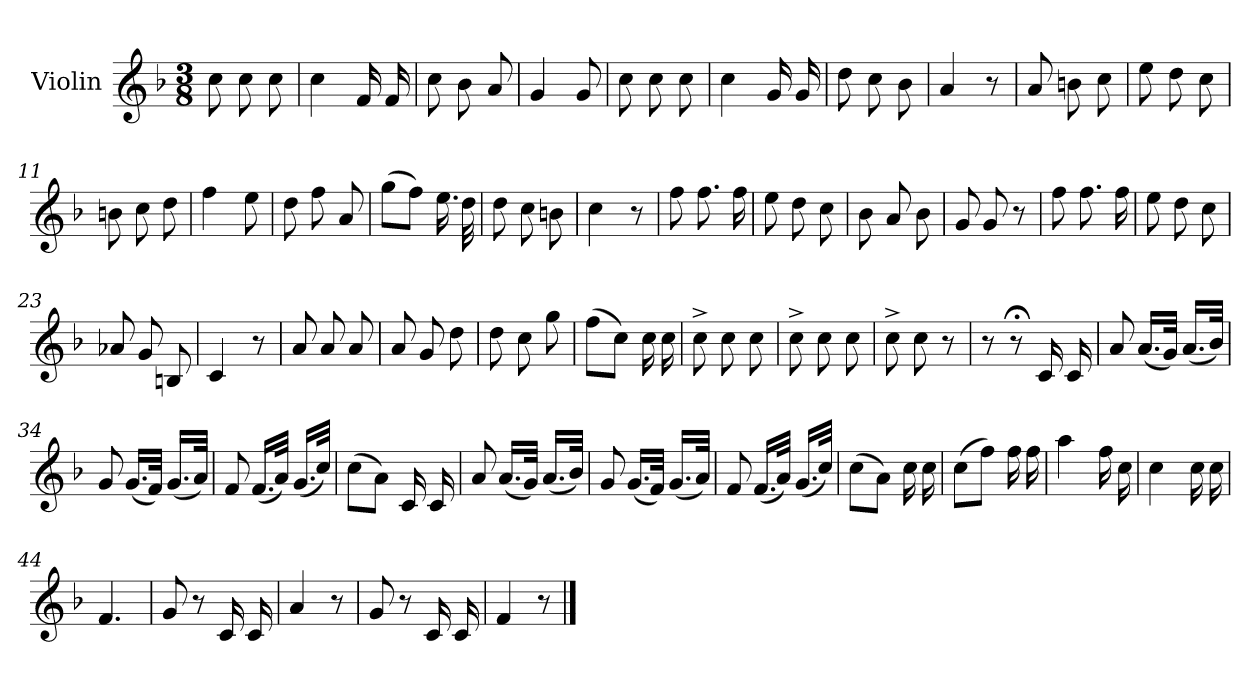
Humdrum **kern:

**kern	**dynam
*part1	*part1
*staff1	*staff1
*I"Violin	*
*I'Vln.	*
*clefG2	*
*k[b-]	*
*M3/8	*
=1	=1
!	!LO:DY:a
8cc\	Allegretto
8cc\	.
8cc\	.
=2	=2
4cc\	.
16f/	.
16f/	.
=3	=3
8cc\	.
8b-\	.
8a/	.
=4	=4
4g/	.
8g/	.
=5	=5
8cc\	.
8cc\	.
8cc\	.
=6	=6
4cc\	.
16g/	.
16g/	.
=7	=7
8dd\	.
8cc\	.
8b-\	.
=8	=8
4a/	.
8r	.
=9	=9
8a/	.
8bn\	.
8cc\	.
!!LO:LB:g=z
=10	=10
8ee\	.
8dd\	.
8cc\	.
=11	=11
8bn\	.
8cc\	.
8dd\	.
=12	=12
4ff\	.
8ee\	.
=13	=13
8dd\	.
8ff\	.
8a/	.
=14	=14
(>8ggL	.
8ffJ)	.
16.ee\	.
32dd\	.
=15	=15
8dd\	.
8cc\	.
8bn\	.
=16	=16
4cc\	.
8r	.
=17	=17
8ff\	.
8.ff\	.
16ff\	.
=18	=18
8ee\	.
8dd\	.
8cc\	.
=19	=19
8b-\	.
8a/	.
8b-\	.
!!LO:LB:g=z
=20	=20
8g/	.
8g/	.
8r	.
=21	=21
8ff\	.
8.ff\	.
16ff\	.
=22	=22
8ee\	.
8dd\	.
8cc\	.
=23	=23
8a-X/	.
8g/	.
8Bn/	.
=24	=24
4c/	.
8r	.
=25	=25
8a/	.
8a/	.
8a/	.
=26	=26
8a/	.
8g/	.
8dd\	.
=27	=27
8dd\	.
8cc\	.
8gg\	.
=28	=28
(>8ffL	.
8ccJ)	.
16cc\	.
16cc\	.
!!LO:LB:g=z
=29	=29
8cc^\	.
8cc\	.
8cc\	.
=30	=30
8cc^\	.
8cc\	.
8cc\	.
=31	=31
8cc^\	.
8cc\	.
8r	.
=32	=32
8r	.
8r;<	.
16c/	.
16c/	.
=33	=33
8a/	.
(<(<16.aLL	.
32gJJk)	.
(<16.aLL	.
32b-JJk)	.
=34	=34
8g/	.
(<(<16.gLL	.
32fJJk)	.
(<16.gLL	.
32aJJk)	.
=35	=35
8f/	.
(<16.fLL	.
32aJJk)	.
(<16.gLL	.
32ccJJk)	.
!!LO:LB:g=z
=36	=36
(>8ccL	.
8aJ)	.
16c/	.
16c/	.
=37	=37
8a/	.
(<(<16.aLL	.
32gJJk)	.
(<16.aLL	.
32b-JJk)	.
=38	=38
8g/	.
(<(<16.gLL	.
32fJJk)	.
(<16.gLL	.
32aJJk)	.
=39	=39
8f/	.
(<16.fLL	.
32aJJk)	.
(<16.gLL	.
32ccJJk)	.
=40	=40
(>8ccL	.
8aJ)	.
16cc\	.
16cc\	.
=41	=41
(>8ccL	.
8ffJ)	.
16ff\	.
16ff\	.
=42	=42
(<4aa\	.
16ff\	.
16cc\	.
!!LO:LB:g=z
=43	=43
4cc\	.
16cc\	.
16cc\	.
=44	=44
4.f/	.
=45	=45
8g/	.
8r	.
16c/	.
16c/	.
=46	=46
4a/	.
8r	.
=47	=47
8g/	.
8r	.
16c/	.
16c/	.
=48	=48
4f/	.
8r	.
==	==
*-	*-
